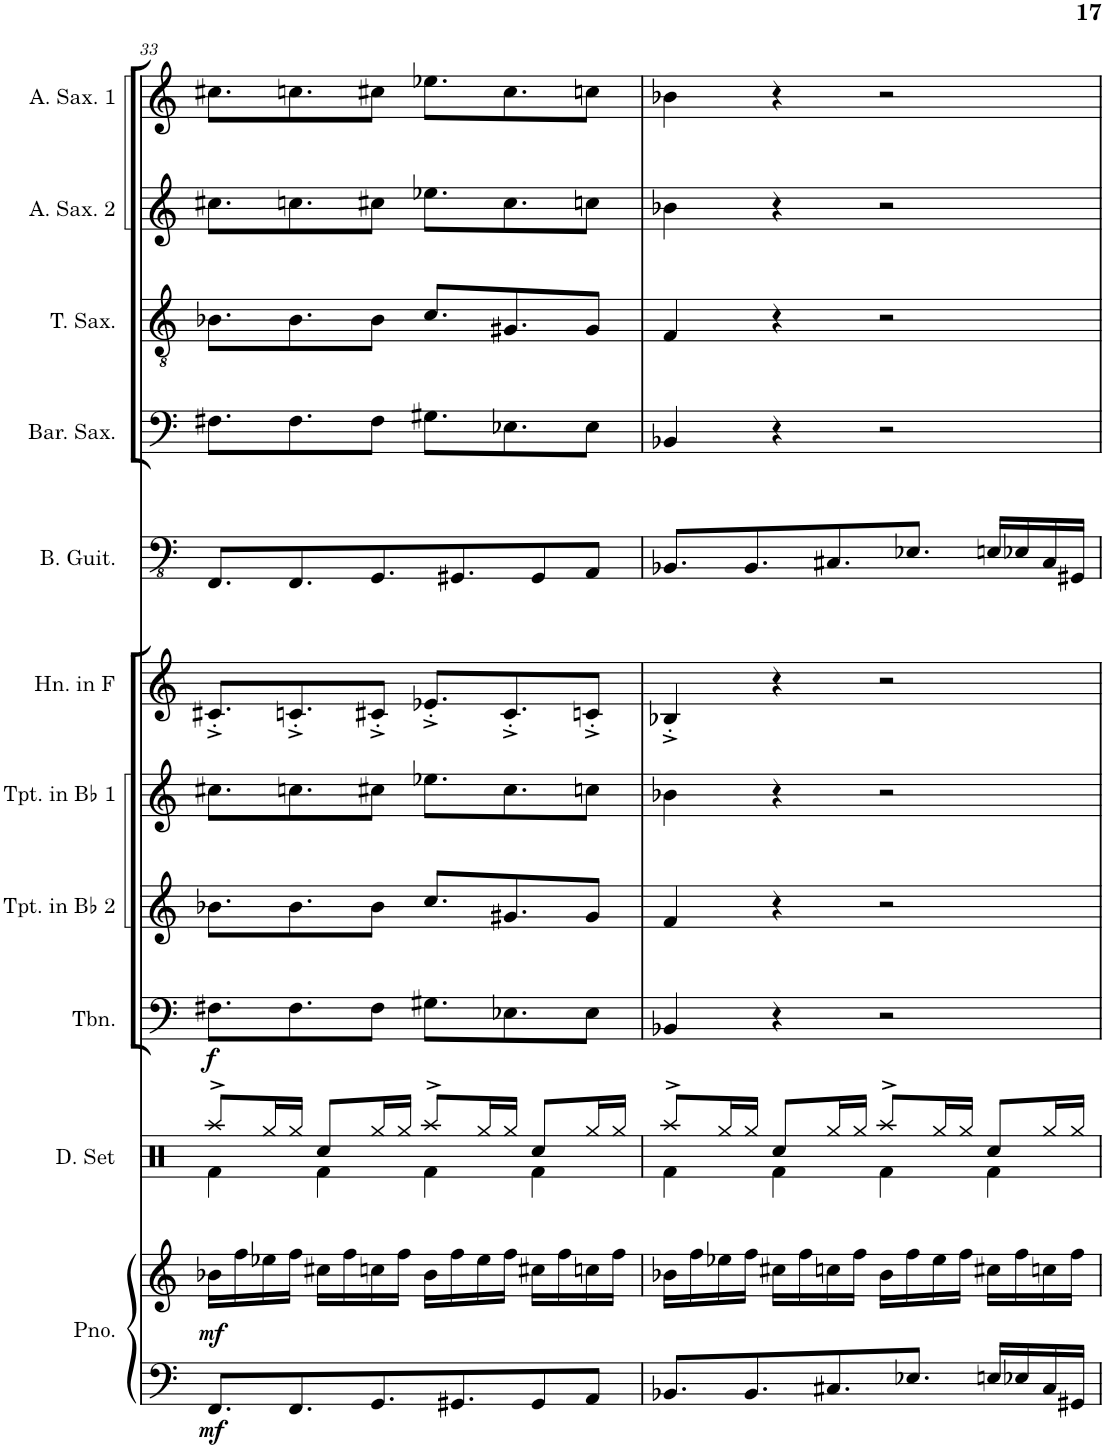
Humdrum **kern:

**kern	**kern	**dynam	**kern	**kern	**dynam	**kern	**kern	**kern	**kern	**kern	**kern	**kern	**kern
*part11	*part11	*part11	*part10	*part9	*part9	*part8	*part7	*part6	*part5	*part4	*part3	*part2	*part1
*staff12	*staff11	*staff11/12	*staff10	*staff9	*staff9	*staff8	*staff7	*staff6	*staff5	*staff4	*staff3	*staff2	*staff1
*I"Piano	*	*	*I"Drumset	*I"Trombone	*	*I"Trumpet in Bb 2	*I"Trumpet in Bb 1	*I"Horn in F	*I"Bass Guitar	*I"Baritone Saxophone	*I"Tenor Saxophone	*I"Alto Saxophone 2	*I"Alto Saxophone 1
*I'Pno.	*	*	*I'D. Set	*I'Tbn.	*	*I'Tpt. in Bb 2	*I'Tpt. in Bb 1	*I'Hn. in F	*I'B. Guit.	*I'Bar. Sax.	*I'T. Sax.	*I'A. Sax. 2	*I'A. Sax. 1
!!LO:PB:g=z
*clefF4	*clefG2	*	*clefX	*clefF4	*	*clefG2	*clefG2	*clefG2	*clefFv4	*clefF4	*clefGv2	*clefG2	*clefG2
*	*	*	*	*	*	*Trd1c2	*Trd1c2	*Trd4c7	*	*Trd12c21	*Trd8c14	*Trd5c9	*Trd5c9
*k[]	*k[]	*	*k[]	*k[]	*	*k[]	*k[]	*k[]	*k[]	*k[]	*k[]	*k[]	*k[]
*M4/4	*M4/4	*	*M4/4	*M4/4	*	*M4/4	*M4/4	*M4/4	*M4/4	*M4/4	*M4/4	*M4/4	*M4/4
=33	=33	=33	=33	=33	=33	=33	=33	=33	=33	=33	=33	=33	=33
*	*	*	*^	*	*	*	*	*	*	*	*	*	*
!	!	!LO:DY:b=2	!	!	!	!	!	!	!	!	!	!	!	!
!	!	!LO:DY:n=1:b	!	!	!	!LO:DY:b	!	!	!	!	!	!	!	!
8.FF/L	16b-X\LL	mf mf	8Raa^/L	4Rf\	8.F#X\L	f	8.b-X\L	8.cc#X\L	8.c#X'^/L	8.FFF/L	8.F#X\L	8.B-X\L	8.cc#X\L	8.cc#X\L
.	16ff\	.	.	.	.	.	.	.	.	.	.	.	.	.
.	16ee-X\	.	16Rgg/L	.	.	.	.	.	.	.	.	.	.	.
8.FF/	16ff\JJ	.	16Rgg/JJ	.	8.F#\	.	8.b-\	8.ccn\	8.cn'^/	8.FFF/	8.F#\	8.B-\	8.ccn\	8.ccn\
.	16cc#X\LL	.	8Rcc/L	4Rf\	.	.	.	.	.	.	.	.	.	.
.	16ff\	.	.	.	.	.	.	.	.	.	.	.	.	.
8.GG/	16ccn\	.	16Rgg/L	.	8F#\J	.	8b-\J	8cc#X\J	8c#X'^/J	8.GGG/	8F#\J	8B-\J	8cc#X\J	8cc#X\J
.	16ff\JJ	.	16Rgg/JJ	.	.	.	.	.	.	.	.	.	.	.
.	16b-\LL	.	8Raa^/L	4Rf\	8.G#X\L	.	8.cc/L	8.ee-X\L	8.e-X'^/L	.	8.G#X\L	8.c/L	8.ee-X\L	8.ee-X\L
8.GG#X/	16ff\	.	.	.	.	.	.	.	.	8.GGG#X/	.	.	.	.
.	16ee-\	.	16Rgg/L	.	.	.	.	.	.	.	.	.	.	.
.	16ff\JJ	.	16Rgg/JJ	.	8.E-X\	.	8.g#X/	8.cc#\	8.c#'^/	.	8.E-X\	8.G#X/	8.cc#\	8.cc#\
8GG#/	16cc#X\LL	.	8Rcc/L	4Rf\	.	.	.	.	.	8GGG#/	.	.	.	.
.	16ff\	.	.	.	.	.	.	.	.	.	.	.	.	.
8AA/J	16ccn\	.	16Rgg/L	.	8E-\J	.	8g#/J	8ccn\J	8cn'^/J	8AAA/J	8E-\J	8G#/J	8ccn\J	8ccn\J
.	16ff\JJ	.	16Rgg/JJ	.	.	.	.	.	.	.	.	.	.	.
=34	=34	=34	=34	=34	=34	=34	=34	=34	=34	=34	=34	=34	=34	=34
8.BB-X/L	16b-X\LL	.	8Raa^/L	4Rf\	4BB-X/	.	4f/	4b-X\	4B-X'^/	8.BBB-X/L	4BB-X/	4F/	4b-X\	4b-X\
.	16ff\	.	.	.	.	.	.	.	.	.	.	.	.	.
.	16ee-X\	.	16Rgg/L	.	.	.	.	.	.	.	.	.	.	.
8.BB-/	16ff\JJ	.	16Rgg/JJ	.	.	.	.	.	.	8.BBB-/	.	.	.	.
.	16cc#X\LL	.	8Rcc/L	4Rf\	4r	.	4r	4r	4r	.	4r	4r	4r	4r
.	16ff\	.	.	.	.	.	.	.	.	.	.	.	.	.
8.C#X/	16ccn\	.	16Rgg/L	.	.	.	.	.	.	8.CC#X/	.	.	.	.
.	16ff\JJ	.	16Rgg/JJ	.	.	.	.	.	.	.	.	.	.	.
.	16b-\LL	.	8Raa^/L	4Rf\	2r	.	2r	2r	2r	.	2r	2r	2r	2r
8.E-X/J	16ff\	.	.	.	.	.	.	.	.	8.EE-X/J	.	.	.	.
.	16ee-\	.	16Rgg/L	.	.	.	.	.	.	.	.	.	.	.
.	16ff\JJ	.	16Rgg/JJ	.	.	.	.	.	.	.	.	.	.	.
16En/LL	16cc#X\LL	.	8Rcc/L	4Rf\	.	.	.	.	.	16EEn/LL	.	.	.	.
16E-X/	16ff\	.	.	.	.	.	.	.	.	16EE-X/	.	.	.	.
16C#/	16ccn\	.	16Rgg/L	.	.	.	.	.	.	16CC#/	.	.	.	.
16GG#X/JJ	16ff\JJ	.	16Rgg/JJ	.	.	.	.	.	.	16GGG#X/JJ	.	.	.	.
*	*	*	*v	*v	*	*	*	*	*	*	*	*	*	*
=	=	=	=	=	=	=	=	=	=	=	=	=	=
*-	*-	*-	*-	*-	*-	*-	*-	*-	*-	*-	*-	*-	*-
